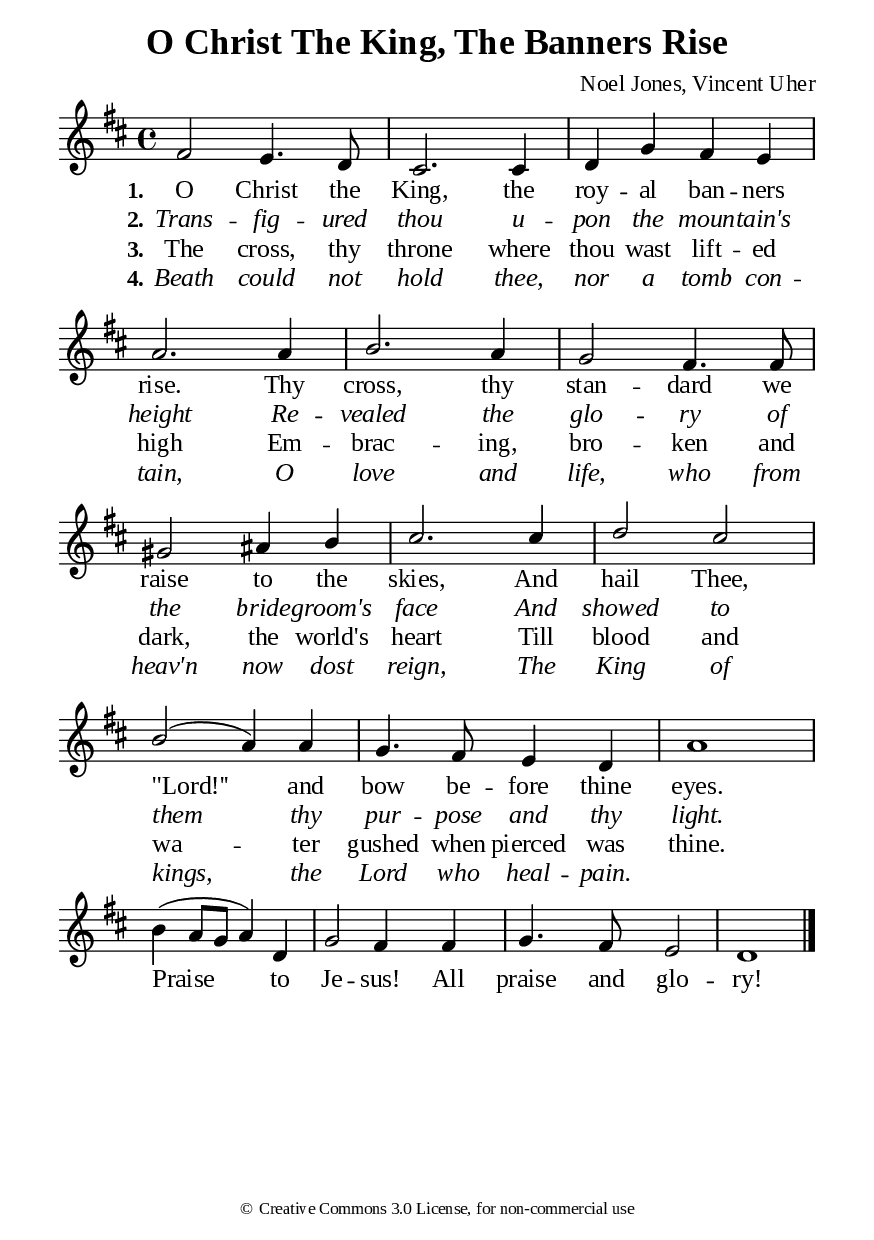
%%%%%%%%%%%%%%%%%%%%%%%%%%%%%
% CONTENTS OF THIS DOCUMENT
% 1. Common settings
% 2. Verse music
% 3. Chorus music
% 4. Verse lyrics
% 5. Chorus lyrics
% 6. Layout
%%%%%%%%%%%%%%%%%%%%%%%%%%%%%

%%%%%%%%%%%%%%%%%%%%%%%%%%%%%
% 1. Common settings
%%%%%%%%%%%%%%%%%%%%%%%%%%%%%
\version "2.18.2"

\header {
  title = "O Christ The King, The Banners Rise"
  composer = "Noel Jones, Vincent Uher"
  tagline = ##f
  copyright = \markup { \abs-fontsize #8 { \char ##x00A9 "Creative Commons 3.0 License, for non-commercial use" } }
}

globalSettings = {
  \set Score.barNumberVisibility = #all-bar-numbers-visible
  \key d \major
  \time 4/4
  \override Score.BarNumber.break-visibility = ##(#f #f #f)
  \override Lyrics.LyricSpace.minimum-distance = #3.0
}

verseSettings = {
  \phrasingSlurDashed
}

\paper {
  #(set-paper-size "a5")
  top-margin = 3.2\mm
  bottom-marign = 10\mm
  left-margin = 10\mm
  right-margin = 10\mm
  indent = #0
  #(define fonts
	 (make-pango-font-tree "Liberation Serif"
	 		       "Liberation Serif"
			       "Liberation Serif"
			       (/ 20 20)))
  system-system-spacing = #'((basic-distance . 3) (padding . 3))
}

printItalic = \with {
  \override LyricText.font-shape = #'italic
}

%%%%%%%%%%%%%%%%%%%%%%%%%%%%%
% 2. Verse music
%%%%%%%%%%%%%%%%%%%%%%%%%%%%%
musicVerseSoprano = \relative c' {
  %{	01	%} fis2 e4. d8 |
  %{	02	%} cis2. cis4 |
  %{	03	%} d g fis e |
  %{	04	%} a2. a4 |
  %{	05	%} b2. a4 |
  %{	06	%} g2 fis4. fis8 |
  %{	07	%} gis2 ais4 b |
  %{	08	%} cis2. cis4 |
  %{	09	%} d2 cis |
  %{	10	%} b (a4) a |
  %{	11	%} g4. fis8 e4 d |
  %{	12	%} a'1 |
}

%%%%%%%%%%%%%%%%%%%%%%%%%%%%%
% 3. Chorus music
%%%%%%%%%%%%%%%%%%%%%%%%%%%%%
musicChorusSoprano = \relative c'' {
  \set Score.currentBarNumber = #13
  %{	13	%} b4 (a8 g a4) d, |
  %{	14	%} g2 fis4 fis |
  %{	15	%} g4. fis8 e2 |
  %{	16	%} d1 \bar "|."
}

%%%%%%%%%%%%%%%%%%%%%%%%%%%%%
% 4. Verse lyrics
%%%%%%%%%%%%%%%%%%%%%%%%%%%%%
lyricVerseOne = \lyricmode {
  \set stanza = #"1."
  O Christ the King, the roy -- al ban -- ners rise.
  Thy cross, thy stan -- dard we raise to the skies,
  And hail Thee, ''Lord!'' and bow be -- fore thine eyes.
}

lyricVerseTwo = \lyricmode {
  \set stanza = #"2."
  Trans -- fig -- ured thou u -- pon the moun -- tain's height
  Re -- vealed the glo -- ry of the bride -- groom's face
  And showed to them thy pur -- pose and thy light.
}

lyricVerseThree = \lyricmode {
  \set stanza = #"3."
  The cross, thy throne where thou wast lift -- ed high
  Em -- brac -- ing, bro -- ken and dark, the world's heart
  Till blood and wa -- ter gushed when pierced was thine.
}

lyricVerseFour = \lyricmode {
  \set stanza = #"4."
  Beath could not hold thee, nor a tomb con -- tain,
  O love and life, who from heav'n now dost reign,
  The King of kings, the Lord who heal -- pain.
}

%%%%%%%%%%%%%%%%%%%%%%%%%%%%%
% 5. Chorus lyrics
%%%%%%%%%%%%%%%%%%%%%%%%%%%%%
lyricChorus = \lyricmode {
  Praise to Je -- sus! All praise and glo -- ry!
}

%%%%%%%%%%%%%%%%%%%%%%%%%%%%%
% 6. Layout
%%%%%%%%%%%%%%%%%%%%%%%%%%%%%
\score {
    \new ChoirStaff <<
      \new Staff <<
        \clef "treble"
        \new Voice = "soprano" {
          \voiceOne \globalSettings \verseSettings   \musicVerseSoprano
        }
      >>
      \new Lyrics \lyricsto soprano \lyricVerseOne
      \new Lyrics \printItalic \lyricsto soprano \lyricVerseTwo
      \new Lyrics \lyricsto soprano \lyricVerseThree
      \new Lyrics \printItalic \lyricsto soprano \lyricVerseFour
    >>
}

\score {
    \new ChoirStaff <<
      \new Staff <<
        \clef "treble"
        \override Staff.TimeSignature #'stencil = ##f
        \new Voice = "soprano" {
          \globalSettings   \musicChorusSoprano
        }
      >>
      \new Lyrics \lyricsto soprano \lyricChorus
    >>
}
